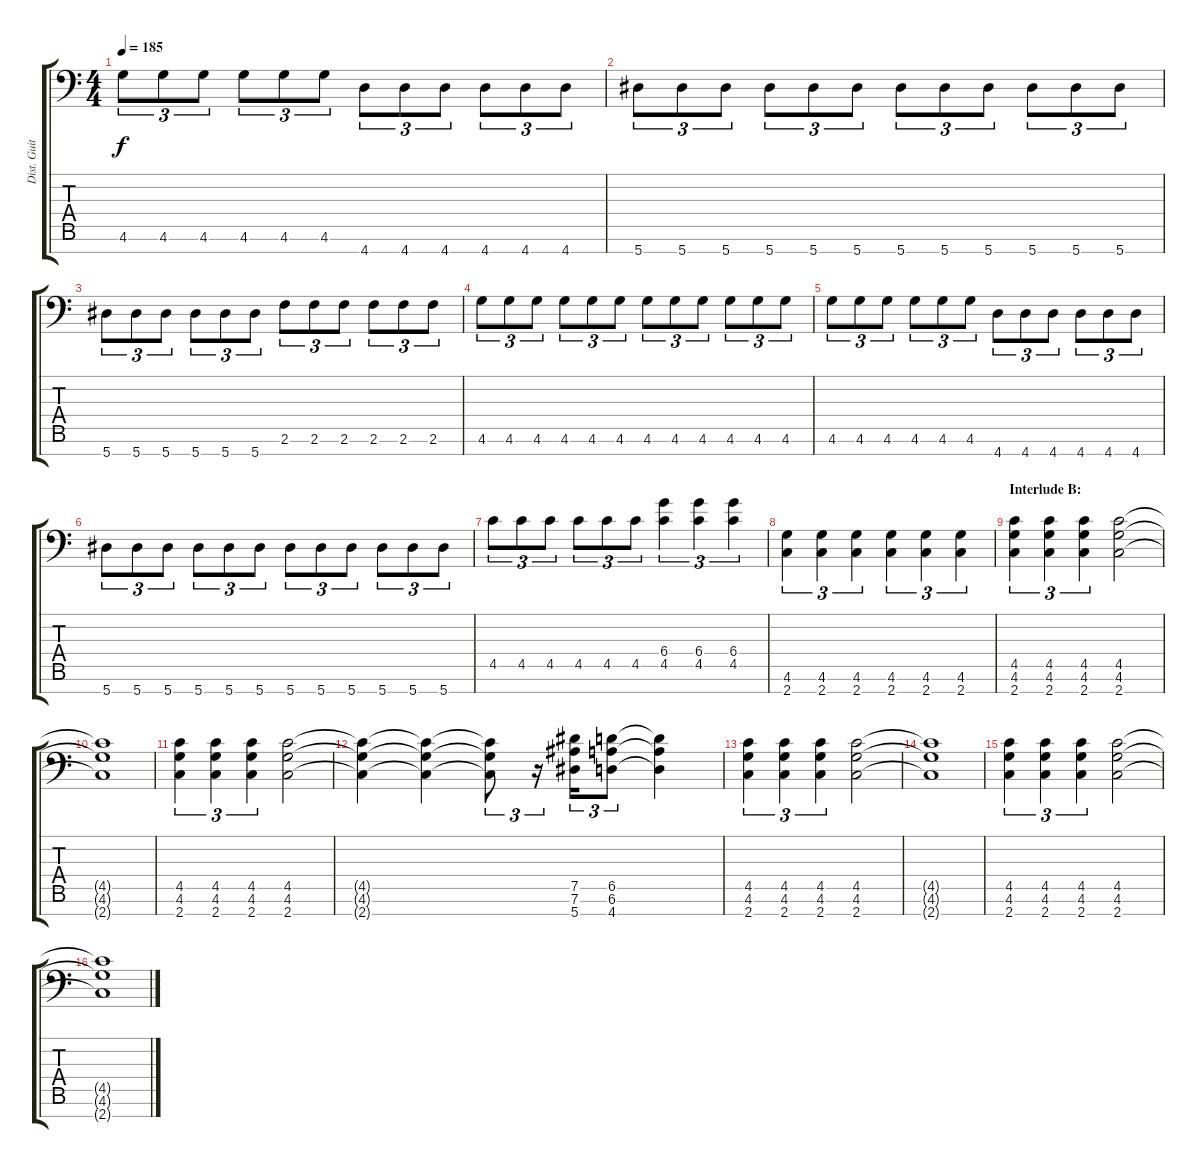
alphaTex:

\track ("Dist. Guitar 2" "Dist. Guit") {instrument distortionguitar}
\staff {score tabs}
\tuning (Eb4 Bb3 Gb3 Db3 Ab2 Eb2 Bb1) {hide}
\ts (4 4)
\tempo 185
\clef f4
\ks c
4.6.8{tu (3 2) dy f} 4.6.8{tu (3 2)} 4.6.8{tu (3 2)} 4.6.8{tu (3 2)} 4.6.8{tu (3 2)} 4.6.8{tu (3 2)} 4.7.8{tu (3 2)} 4.7.8{tu (3 2)} 4.7.8{tu (3 2)} 4.7.8{tu (3 2)} 4.7.8{tu (3 2)} 4.7.8{tu (3 2)} |
5.7.8{tu (3 2)} 5.7.8{tu (3 2)} 5.7.8{tu (3 2)} 5.7.8{tu (3 2)} 5.7.8{tu (3 2)} 5.7.8{tu (3 2)} 5.7.8{tu (3 2)} 5.7.8{tu (3 2)} 5.7.8{tu (3 2)} 5.7.8{tu (3 2)} 5.7.8{tu (3 2)} 5.7.8{tu (3 2)} |
5.7.8{tu (3 2)} 5.7.8{tu (3 2)} 5.7.8{tu (3 2)} 5.7.8{tu (3 2)} 5.7.8{tu (3 2)} 5.7.8{tu (3 2)} 2.6.8{tu (3 2)} 2.6.8{tu (3 2)} 2.6.8{tu (3 2)} 2.6.8{tu (3 2)} 2.6.8{tu (3 2)} 2.6.8{tu (3 2)} |
4.6.8{tu (3 2)} 4.6.8{tu (3 2)} 4.6.8{tu (3 2)} 4.6.8{tu (3 2)} 4.6.8{tu (3 2)} 4.6.8{tu (3 2)} 4.6.8{tu (3 2)} 4.6.8{tu (3 2)} 4.6.8{tu (3 2)} 4.6.8{tu (3 2)} 4.6.8{tu (3 2)} 4.6.8{tu (3 2)} |
4.6.8{tu (3 2)} 4.6.8{tu (3 2)} 4.6.8{tu (3 2)} 4.6.8{tu (3 2)} 4.6.8{tu (3 2)} 4.6.8{tu (3 2)} 4.7.8{tu (3 2)} 4.7.8{tu (3 2)} 4.7.8{tu (3 2)} 4.7.8{tu (3 2)} 4.7.8{tu (3 2)} 4.7.8{tu (3 2)} |
5.7.8{tu (3 2)} 5.7.8{tu (3 2)} 5.7.8{tu (3 2)} 5.7.8{tu (3 2)} 5.7.8{tu (3 2)} 5.7.8{tu (3 2)} 5.7.8{tu (3 2)} 5.7.8{tu (3 2)} 5.7.8{tu (3 2)} 5.7.8{tu (3 2)} 5.7.8{tu (3 2)} 5.7.8{tu (3 2)} |
4.5.8{tu (3 2)} 4.5.8{tu (3 2)} 4.5.8{tu (3 2)} 4.5.8{tu (3 2)} 4.5.8{tu (3 2)} 4.5.8{tu (3 2)} (6.4 4.5).4{tu (3 2)} (6.4 4.5).4{tu (3 2)} (6.4 4.5).4{tu (3 2)} |
(4.6 2.7).4{tu (3 2)} (4.6 2.7).4{tu (3 2)} (4.6 2.7).4{tu (3 2)} (4.6 2.7).4{tu (3 2)} (4.6 2.7).4{tu (3 2)} (4.6 2.7).4{tu (3 2)} |
\section ("" "Interlude B:")
(4.5 4.6 2.7).4{tu (3 2)} (4.5 4.6 2.7).4{tu (3 2)} (4.5 4.6 2.7).4{tu (3 2)} (4.5 4.6 2.7).2 |
(4.5{t} 4.6{t} 2.7{t}).1 |
(4.5 4.6 2.7).4{tu (3 2)} (4.5 4.6 2.7).4{tu (3 2)} (4.5 4.6 2.7).4{tu (3 2)} (4.5 4.6 2.7).2 |
(4.5{t} 4.6{t} 2.7{t}).4 (4.5{t} 4.6{t} 2.7{t}).4 (4.5{t} 4.6{t} 2.7{t}).8{tu (3 2)} r.16{tu (3 2)} (7.5 7.6 5.7).16{tu (3 2)} (6.5 6.6 4.7).8{tu (3 2)} (6.5{t} 6.6{t} 4.7{t}).4 |
(4.5 4.6 2.7).4{tu (3 2)} (4.5 4.6 2.7).4{tu (3 2)} (4.5 4.6 2.7).4{tu (3 2)} (4.5 4.6 2.7).2 |
(4.5{t} 4.6{t} 2.7{t}).1 |
(4.5 4.6 2.7).4{tu (3 2)} (4.5 4.6 2.7).4{tu (3 2)} (4.5 4.6 2.7).4{tu (3 2)} (4.5 4.6 2.7).2 |
(4.5{t} 4.6{t} 2.7{t}).1
